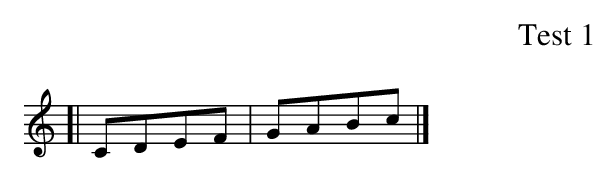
X:1
T:Test 1
K:C
[| CDEF | GABc |]
